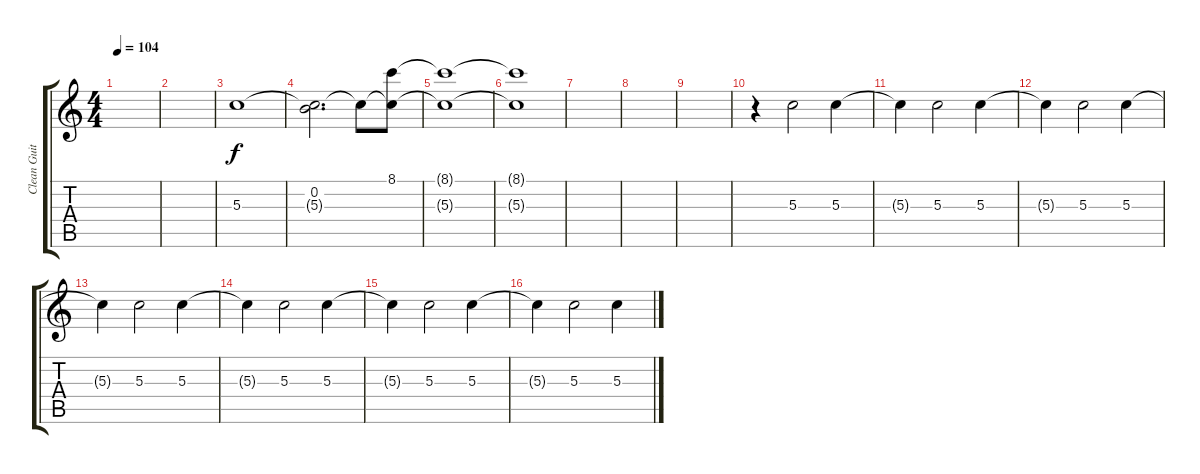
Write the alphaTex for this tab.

\track ("Clean Guitar" "Clean Guit") {instrument electricguitarmuted}
\staff {score tabs}
\tuning (E4 B3 G3 D3 A2 E2) {hide}
\ts (4 4)
\tempo 104
\clef g2
\ks c
|
|
5.3.1 |
(0.2 5.3{t}).2{d} 5.3{t}.8 (8.1 5.3{t}).8 |
(8.1{t} 5.3{t}).1 |
(8.1{t} 5.3{t}).1 |
|
|
|
r.4 5.3.2 5.3.4 |
5.3{t}.4 5.3.2 5.3.4 |
5.3{t}.4 5.3.2 5.3.4 |
5.3{t}.4 5.3.2 5.3.4 |
5.3{t}.4{volume 0} 5.3.2 5.3.4 |
5.3{t}.4 5.3.2 5.3.4 |
5.3{t}.4 5.3.2 5.3.4
